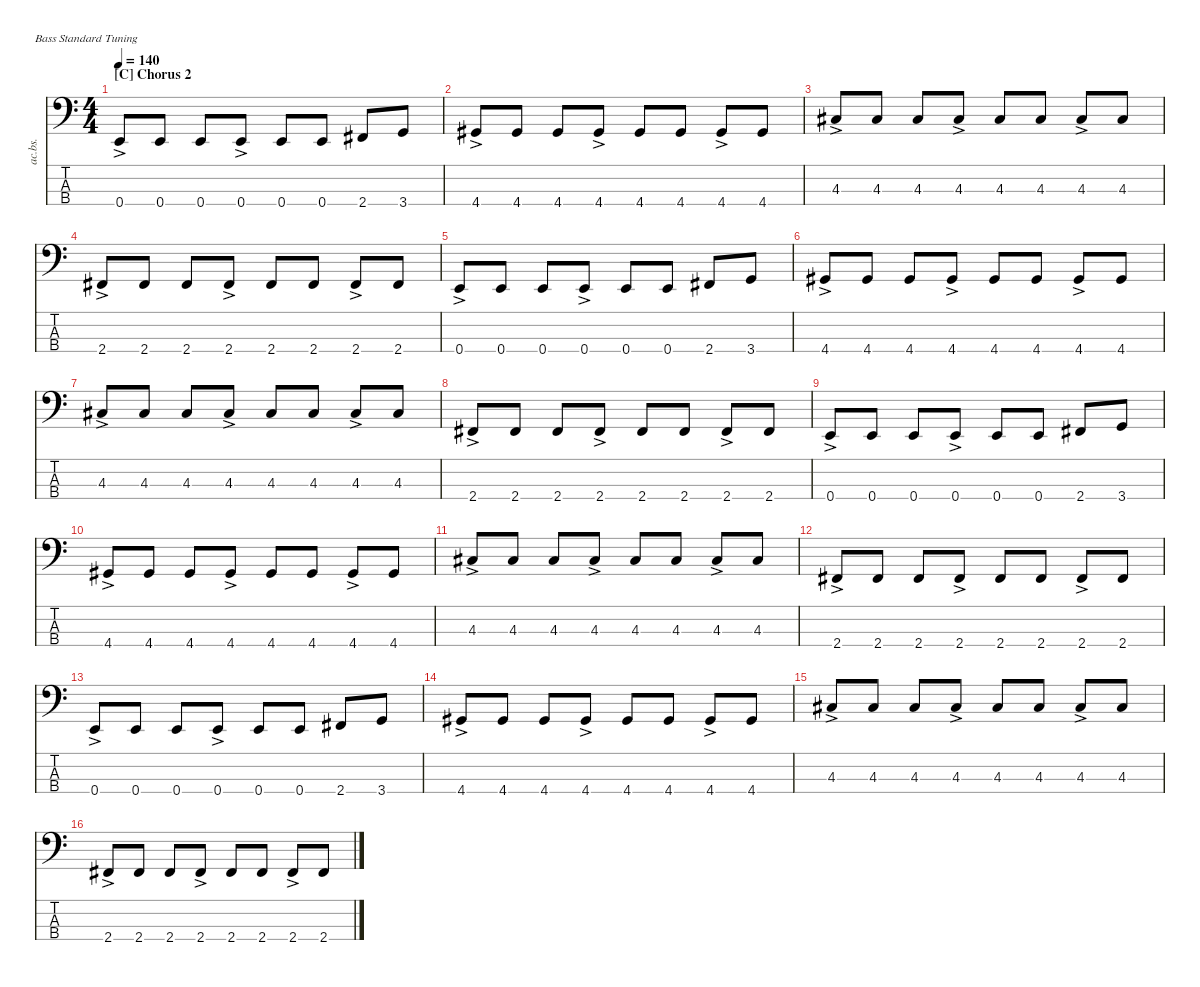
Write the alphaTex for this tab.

\defaultSystemsLayout 4
\hideDynamics
\bracketExtendMode nobrackets
\otherSystemsTrackNameOrientation horizontal
\track ("Acoustic Bass" "ac.bs.") {instrument acousticbass}
\staff {score tabs}
\tuning (G2 D2 A1 E1)
\ts (4 4)
\section ("C" "Chorus 2")
\tempo 140
\clef f4
\ks c
0.4{ac}.8{dy mf beam Up} 0.4.8{beam Up} 0.4.8{beam Up} 0.4{ac}.8{beam Up} 0.4.8{beam Up} 0.4.8{beam Up} 2.4{acc #}.8{beam Up} 3.4.8{beam Up} |
4.4{ac acc #}.8{beam Up} 4.4{acc #}.8{beam Up} 4.4{acc #}.8{beam Up} 4.4{ac acc #}.8{beam Up} 4.4{acc #}.8{beam Up} 4.4{acc #}.8{beam Up} 4.4{ac acc #}.8{beam Up} 4.4{acc #}.8{beam Up} |
4.3{ac acc #}.8{beam Up} 4.3{acc #}.8{beam Up} 4.3{acc #}.8{beam Up} 4.3{ac acc #}.8{beam Up} 4.3{acc #}.8{beam Up} 4.3{acc #}.8{beam Up} 4.3{ac acc #}.8{beam Up} 4.3{acc #}.8{beam Up} |
2.4{ac acc #}.8{beam Up} 2.4{acc #}.8{beam Up} 2.4{acc #}.8{beam Up} 2.4{ac acc #}.8{beam Up} 2.4{acc #}.8{beam Up} 2.4{acc #}.8{beam Up} 2.4{ac acc #}.8{beam Up} 2.4{acc #}.8{beam Up} |
0.4{ac}.8{beam Up} 0.4.8{beam Up} 0.4.8{beam Up} 0.4{ac}.8{beam Up} 0.4.8{beam Up} 0.4.8{beam Up} 2.4{acc #}.8{beam Up} 3.4.8{beam Up} |
4.4{ac acc #}.8{beam Up} 4.4{acc #}.8{beam Up} 4.4{acc #}.8{beam Up} 4.4{ac acc #}.8{beam Up} 4.4{acc #}.8{beam Up} 4.4{acc #}.8{beam Up} 4.4{ac acc #}.8{beam Up} 4.4{acc #}.8{beam Up} |
4.3{ac acc #}.8{beam Up} 4.3{acc #}.8{beam Up} 4.3{acc #}.8{beam Up} 4.3{ac acc #}.8{beam Up} 4.3{acc #}.8{beam Up} 4.3{acc #}.8{beam Up} 4.3{ac acc #}.8{beam Up} 4.3{acc #}.8{beam Up} |
2.4{ac acc #}.8{beam Up} 2.4{acc #}.8{beam Up} 2.4{acc #}.8{beam Up} 2.4{ac acc #}.8{beam Up} 2.4{acc #}.8{beam Up} 2.4{acc #}.8{beam Up} 2.4{ac acc #}.8{beam Up} 2.4{acc #}.8{beam Up} |
0.4{ac}.8{beam Up} 0.4.8{beam Up} 0.4.8{beam Up} 0.4{ac}.8{beam Up} 0.4.8{beam Up} 0.4.8{beam Up} 2.4{acc #}.8{beam Up} 3.4.8{beam Up} |
4.4{ac acc #}.8{beam Up} 4.4{acc #}.8{beam Up} 4.4{acc #}.8{beam Up} 4.4{ac acc #}.8{beam Up} 4.4{acc #}.8{beam Up} 4.4{acc #}.8{beam Up} 4.4{ac acc #}.8{beam Up} 4.4{acc #}.8{beam Up} |
4.3{ac acc #}.8{beam Up} 4.3{acc #}.8{beam Up} 4.3{acc #}.8{beam Up} 4.3{ac acc #}.8{beam Up} 4.3{acc #}.8{beam Up} 4.3{acc #}.8{beam Up} 4.3{ac acc #}.8{beam Up} 4.3{acc #}.8{beam Up} |
2.4{ac acc #}.8{beam Up} 2.4{acc #}.8{beam Up} 2.4{acc #}.8{beam Up} 2.4{ac acc #}.8{beam Up} 2.4{acc #}.8{beam Up} 2.4{acc #}.8{beam Up} 2.4{ac acc #}.8{beam Up} 2.4{acc #}.8{beam Up} |
0.4{ac}.8{beam Up} 0.4.8{beam Up} 0.4.8{beam Up} 0.4{ac}.8{beam Up} 0.4.8{beam Up} 0.4.8{beam Up} 2.4{acc #}.8{beam Up} 3.4.8{beam Up} |
4.4{ac acc #}.8{beam Up} 4.4{acc #}.8{beam Up} 4.4{acc #}.8{beam Up} 4.4{ac acc #}.8{beam Up} 4.4{acc #}.8{beam Up} 4.4{acc #}.8{beam Up} 4.4{ac acc #}.8{beam Up} 4.4{acc #}.8{beam Up} |
4.3{ac acc #}.8{beam Up} 4.3{acc #}.8{beam Up} 4.3{acc #}.8{beam Up} 4.3{ac acc #}.8{beam Up} 4.3{acc #}.8{beam Up} 4.3{acc #}.8{beam Up} 4.3{ac acc #}.8{beam Up} 4.3{acc #}.8{beam Up} |
2.4{ac acc #}.8{beam Up} 2.4{acc #}.8{beam Up} 2.4{acc #}.8{beam Up} 2.4{ac acc #}.8{beam Up} 2.4{acc #}.8{beam Up} 2.4{acc #}.8{beam Up} 2.4{ac acc #}.8{beam Up} 2.4{acc #}.8{beam Up}
